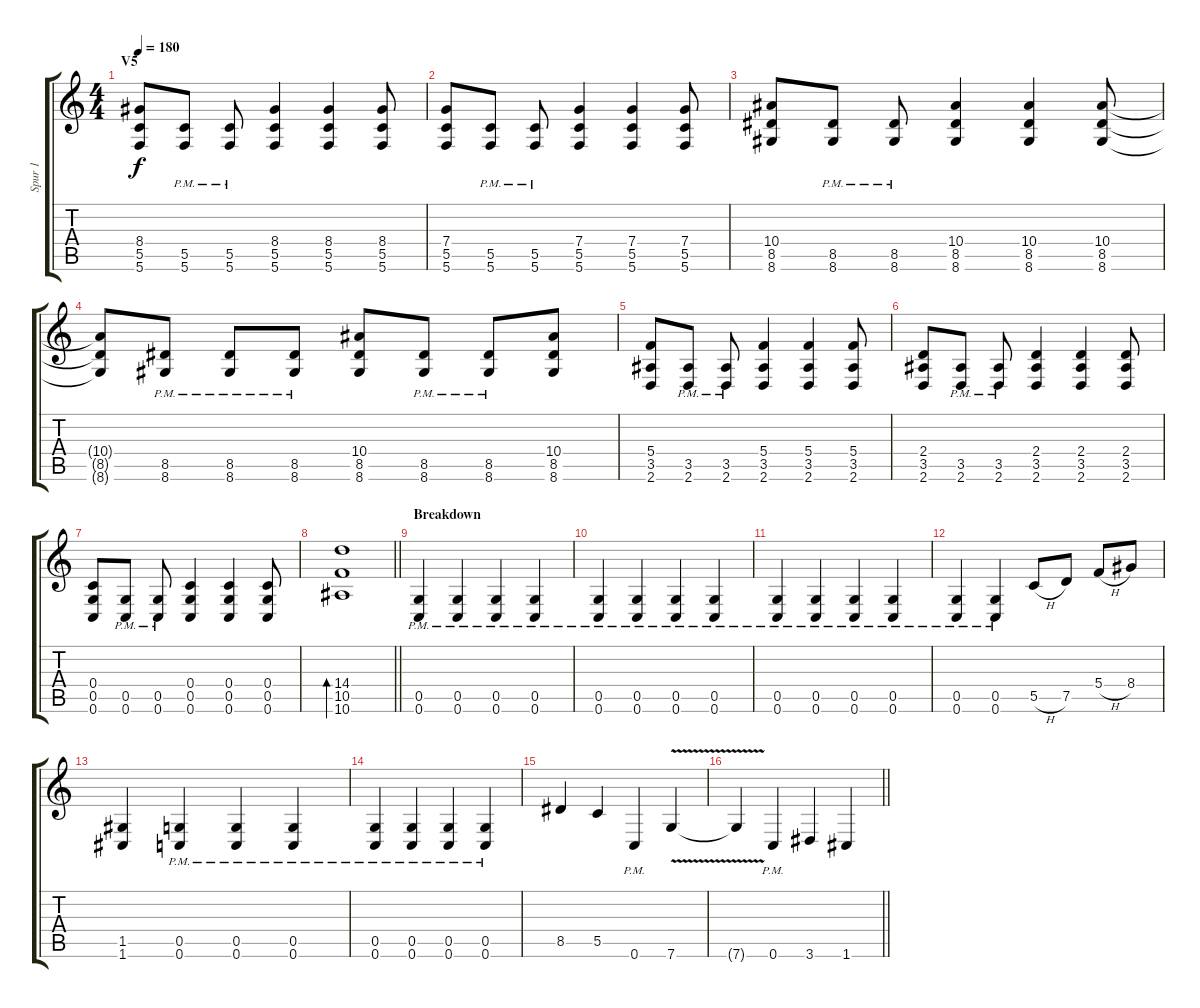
\track ("Spur 1" "Spur 1") {instrument distortionguitar}
\staff {score tabs}
\tuning (D4 A3 F3 C3 G2 C2) {hide}
\ts (4 4)
\section ("" "V5")
\tempo 180
\clef g2
\ks c
(8.4 5.5 5.6).8{dy f} (5.5{pm} 5.6{pm}).8 (5.5{pm} 5.6{pm}).8 (8.4 5.5 5.6).4 (8.4 5.5 5.6).4 (8.4 5.5 5.6).8 |
(7.4 5.5 5.6).8 (5.5{pm} 5.6{pm}).8 (5.5{pm} 5.6{pm}).8 (7.4 5.5 5.6).4 (7.4 5.5 5.6).4 (7.4 5.5 5.6).8 |
(10.4 8.5 8.6).8 (8.5{pm} 8.6{pm}).8 (8.5{pm} 8.6{pm}).8 (10.4 8.5 8.6).4 (10.4 8.5 8.6).4 (10.4 8.5 8.6).8 |
(10.4{t} 8.5{t} 8.6{t}).8 (8.5{pm} 8.6{pm}).8 (8.5{pm} 8.6{pm}).8 (8.5{pm} 8.6{pm}).8 (10.4 8.5 8.6).8 (8.5{pm} 8.6{pm}).8 (8.5{pm} 8.6{pm}).8 (10.4 8.5 8.6).8 |
(5.4 3.5 2.6).8 (3.5{pm} 2.6{pm}).8 (3.5{pm} 2.6{pm}).8 (5.4 3.5 2.6).4 (5.4 3.5 2.6).4 (5.4 3.5 2.6).8 |
(2.4 3.5 2.6).8 (3.5{pm} 2.6{pm}).8 (3.5{pm} 2.6{pm}).8 (2.4 3.5 2.6).4 (2.4 3.5 2.6).4 (2.4 3.5 2.6).8 |
(0.4 0.5 0.6).8 (0.5{pm} 0.6{pm}).8 (0.5{pm} 0.6{pm}).8 (0.4 0.5 0.6).4 (0.4 0.5 0.6).4 (0.4 0.5 0.6).8 |
\barLineRight lightlight
(14.4 10.5 10.6).1{bd 60} |
\section ("" "Breakdown")
(0.5{pm} 0.6{pm}).4 (0.5{pm} 0.6{pm}).4 (0.5{pm} 0.6{pm}).4 (0.5{pm} 0.6{pm}).4 |
(0.5{pm} 0.6{pm}).4 (0.5{pm} 0.6{pm}).4 (0.5{pm} 0.6{pm}).4 (0.5{pm} 0.6{pm}).4 |
(0.5{pm} 0.6{pm}).4 (0.5{pm} 0.6{pm}).4 (0.5{pm} 0.6{pm}).4 (0.5{pm} 0.6{pm}).4 |
(0.5{pm} 0.6{pm}).4 (0.5{pm} 0.6{pm}).4 5.5{h}.8 7.5.8 5.4{h}.8 8.4.8 |
(1.5 1.6).4 (0.5{pm} 0.6{pm}).4 (0.5{pm} 0.6{pm}).4 (0.5{pm} 0.6{pm}).4 |
(0.5{pm} 0.6{pm}).4 (0.5{pm} 0.6{pm}).4 (0.5{pm} 0.6{pm}).4 (0.5{pm} 0.6{pm}).4 |
8.5.4 5.5.4 0.6{pm}.4 7.6{v}.4 |
\barLineRight lightlight
7.6{t}.4 0.6{pm}.4 3.6.4 1.6.4
